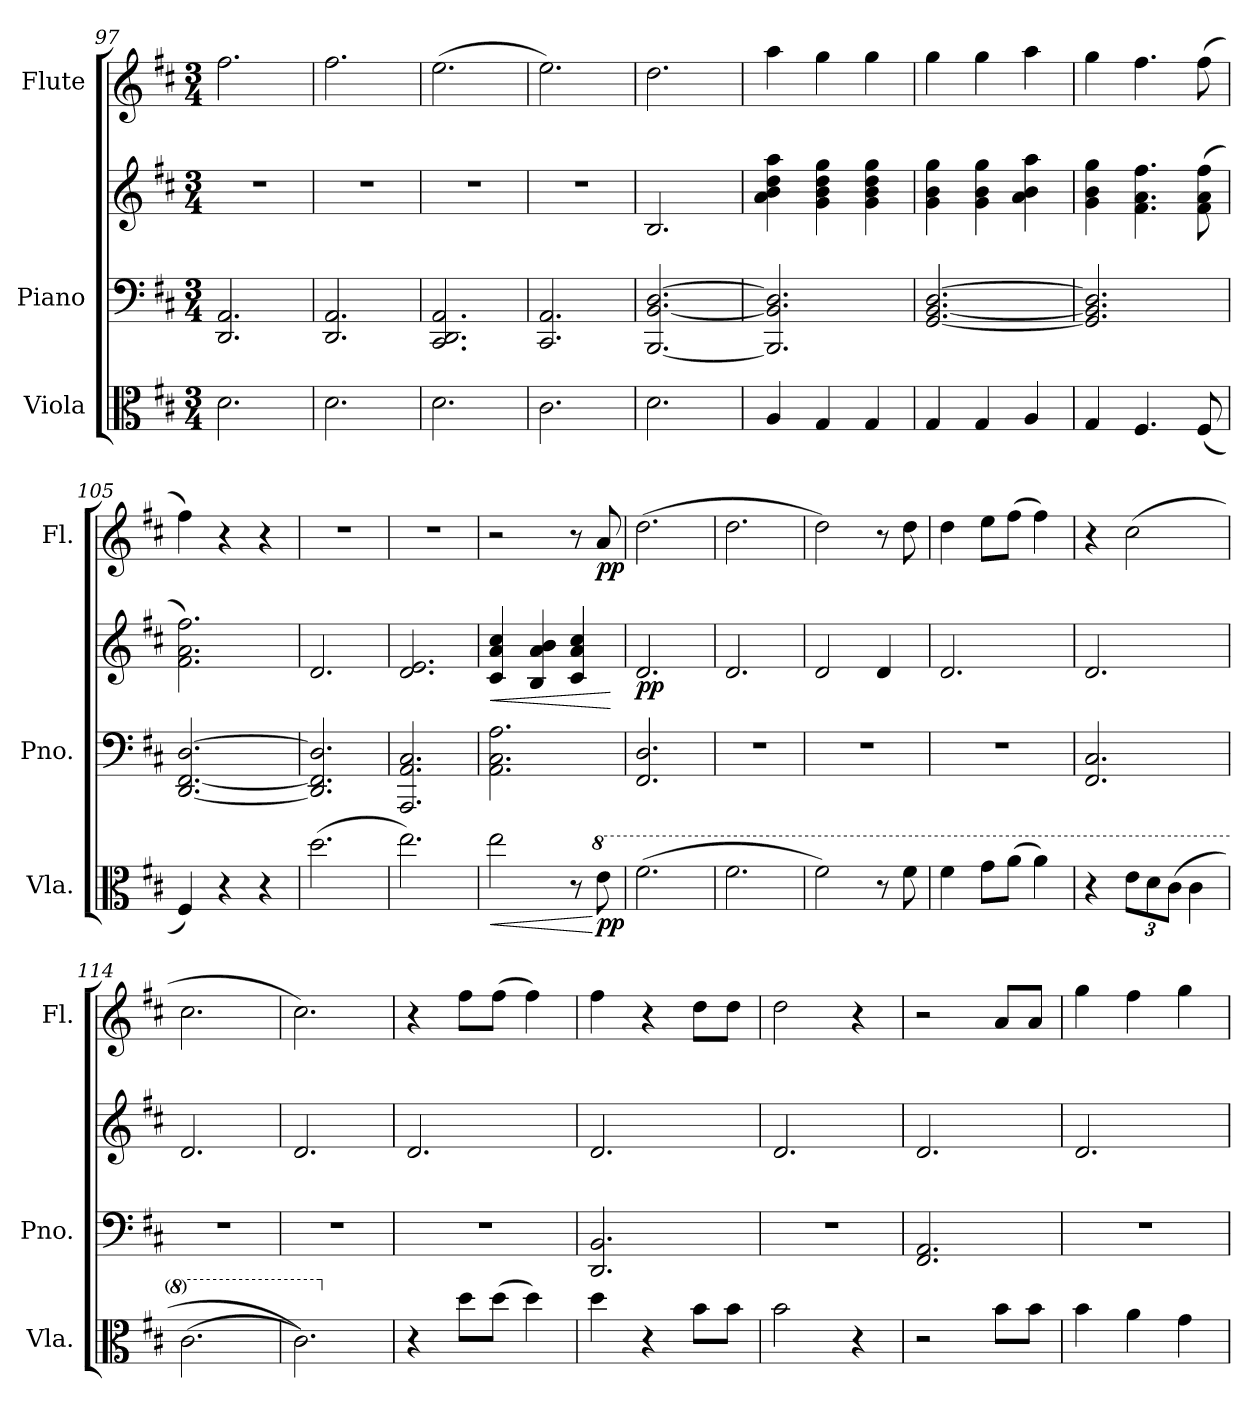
**kern	**dynam	**kern	**kern	**dynam	**kern	**dynam
*part3	*part3	*part2	*part2	*part2	*part1	*part1
*staff4	*staff4	*staff3	*staff2	*staff2/3	*staff1	*staff1
*I"Viola	*	*I"Piano	*	*	*I"Flute	*
*I'Vla.	*	*I'Pno.	*	*	*I'Fl.	*
*clefC3	*	*clefF4	*clefG2	*	*clefG2	*
*k[f#c#]	*	*k[f#c#]	*k[f#c#]	*	*k[f#c#]	*
*M3/4	*	*M3/4	*M3/4	*	*M3/4	*
=97	=97	=97	=97	=97	=97	=97
2.d\	.	2.DD/ 2.AA/	2.r	.	2.ff#\	.
=98	=98	=98	=98	=98	=98	=98
2.d\	.	2.DD/ 2.AA/	2.r	.	2.ff#\	.
=99	=99	=99	=99	=99	=99	=99
2.d\	.	2.CC#/ 2.DD/ 2.AA/	2.r	.	(2.ee\	.
=100	=100	=100	=100	=100	=100	=100
2.c#\	.	2.CC#/ 2.AA/	2.r	.	2.ee\)	.
=101	=101	=101	=101	=101	=101	=101
2.d\	.	[2.BBB/ [2.BB/ [2.D/	2.B/	.	2.dd\	.
=102	=102	=102	=102	=102	=102	=102
4A/	.	2.BBB/] 2.BB/] 2.D/]	4a\ 4b\ 4dd\ 4aa\	.	4aa\	.
4G/	.	.	4g\ 4b\ 4dd\ 4gg\	.	4gg\	.
4G/	.	.	4g\ 4b\ 4dd\ 4gg\	.	4gg\	.
!!LO:LB:g=z
=103	=103	=103	=103	=103	=103	=103
4G/	.	[2.GG/ [2.BB/ [2.D/	4g\ 4b\ 4gg\	.	4gg\	.
4G/	.	.	4g\ 4b\ 4gg\	.	4gg\	.
4A/	.	.	4a\ 4b\ 4aa\	.	4aa\	.
=104	=104	=104	=104	=104	=104	=104
4G/	.	2.GG/] 2.BB/] 2.D/]	4g\ 4b\ 4gg\	.	4gg\	.
4.F#/	.	.	4.f#\ 4.a\ 4.ff#\	.	4.ff#\	.
(8F#/	.	.	(8f#\ 8a\ 8ff#\	.	(8ff#\	.
=105	=105	=105	=105	=105	=105	=105
4F#/)	.	[2.DD/ [2.FF#/ [2.D/	2.f#\ 2.a\ 2.ff#\)	.	4ff#\)	.
4r	.	.	.	.	4r	.
4r	.	.	.	.	4r	.
=106	=106	=106	=106	=106	=106	=106
(2.dd\	.	2.DD/] 2.FF#/] 2.D/]	2.d/	.	2.r	.
=107	=107	=107	=107	=107	=107	=107
2.ee\)	.	2.AAA/ 2.AA/ 2.C#/	2.d/ 2.e/	.	2.r	.
=108	=108	=108	=108	=108	=108	=108
!	!LO:HP:b	!	!	!LO:HP:b	!	!
2ee\	<	2.AA\ 2.C#\ 2.A\	4c#/ 4a/ 4cc#/	<	2r	.
.	.	.	4B/ 4a/ 4b/	.	.	.
8r	.	.	4c#/ 4a/ 4cc#/	.	8r	.
*8va	*	*	*	*	*	*
!	!LO:DY:n=1:b	!	!	!	!	!LO:DY:b
8ee\	[ pp	.	.	.	8a/	pp
.	.	.	.	[	.	.
=109	=109	=109	=109	=109	=109	=109
!	!	!	!	!LO:DY:b	!	!
(2.ff#\	.	2.FF#/ 2.D/	2.d/	pp	(2.dd\	.
=110	=110	=110	=110	=110	=110	=110
2.ff#\	.	2.r	2.d/	.	2.dd\	.
=111	=111	=111	=111	=111	=111	=111
2ff#\)	.	2.r	2d/	.	2dd\)	.
8r	.	.	4d/	.	8r	.
8ff#\	.	.	.	.	8dd\	.
!!LO:LB:g=z
=112	=112	=112	=112	=112	=112	=112
4ff#\	.	2.r	2.d/	.	4dd\	.
8gg\L	.	.	.	.	8ee\L	.
(8aa\J	.	.	.	.	(8ff#\J	.
4aa\)	.	.	.	.	4ff#\)	.
=113	=113	=113	=113	=113	=113	=113
4r	.	2.FF#/ 2.C#/	2.d/	.	4r	.
*Xbrackettup	*	*	*	*	*	*
12ee\L	.	.	.	.	(2cc#\	.
12dd\	.	.	.	.	.	.
(12cc#\J	.	.	.	.	.	.
4cc#\	.	.	.	.	.	.
=114	=114	=114	=114	=114	=114	=114
(2.cc#\	.	2.r	2.d/	.	2.cc#\	.
=115	=115	=115	=115	=115	=115	=115
2.cc#\))	.	2.r	2.d/	.	2.cc#\)	.
=116	=116	=116	=116	=116	=116	=116
*X8va	*	*	*	*	*	*
4r	.	2.r	2.d/	.	4r	.
8dd\L	.	.	.	.	8ff#\L	.
(8dd\J	.	.	.	.	(8ff#\J	.
4dd\)	.	.	.	.	4ff#\)	.
=117	=117	=117	=117	=117	=117	=117
4dd\	.	2.DD/ 2.BB/	2.d/	.	4ff#\	.
4r	.	.	.	.	4r	.
8b\L	.	.	.	.	8dd\L	.
8b\J	.	.	.	.	8dd\J	.
=118	=118	=118	=118	=118	=118	=118
2b\	.	2.r	2.d/	.	2dd\	.
4r	.	.	.	.	4r	.
=119	=119	=119	=119	=119	=119	=119
2r	.	2.FF#/ 2.AA/	2.d/	.	2r	.
8b\L	.	.	.	.	8a/L	.
8b\J	.	.	.	.	8a/J	.
!!LO:PB:g=z
=120	=120	=120	=120	=120	=120	=120
4b\	.	2.r	2.d/	.	4gg\	.
4a\	.	.	.	.	4ff#\	.
4g\	.	.	.	.	4gg\	.
=	=	=	=	=	=	=
*-	*-	*-	*-	*-	*-	*-
